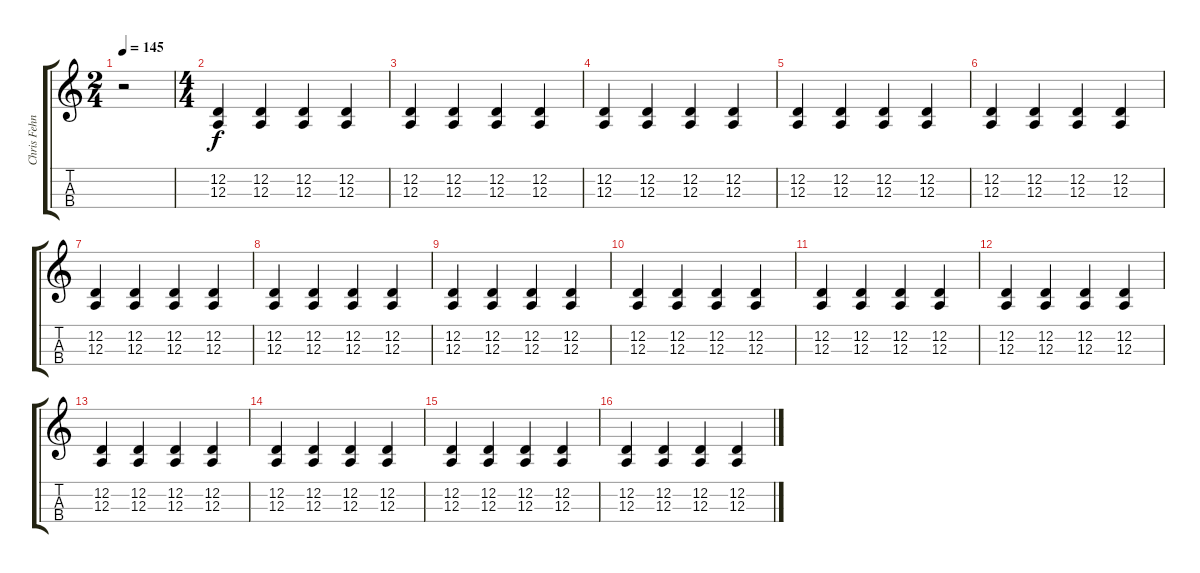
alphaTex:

\track ("Chris Fehn Pinokio" "Chris Fehn") {instrument melodictom}
\staff {score tabs}
\tuning (G3 D3 A2 E2) {hide}
\ts (2 4)
\tempo 145
\clef g2
\ks c
r.2{dy f} |
\ts (4 4)
(12.2 12.3).4 (12.2 12.3).4 (12.2 12.3).4 (12.2 12.3).4 |
(12.2 12.3).4 (12.2 12.3).4 (12.2 12.3).4 (12.2 12.3).4 |
(12.2 12.3).4 (12.2 12.3).4 (12.2 12.3).4 (12.2 12.3).4 |
(12.2 12.3).4 (12.2 12.3).4 (12.2 12.3).4 (12.2 12.3).4 |
(12.2 12.3).4 (12.2 12.3).4 (12.2 12.3).4 (12.2 12.3).4 |
(12.2 12.3).4 (12.2 12.3).4 (12.2 12.3).4 (12.2 12.3).4 |
(12.2 12.3).4 (12.2 12.3).4 (12.2 12.3).4 (12.2 12.3).4 |
(12.2 12.3).4 (12.2 12.3).4 (12.2 12.3).4 (12.2 12.3).4 |
(12.2 12.3).4 (12.2 12.3).4 (12.2 12.3).4 (12.2 12.3).4 |
(12.2 12.3).4 (12.2 12.3).4 (12.2 12.3).4 (12.2 12.3).4 |
(12.2 12.3).4 (12.2 12.3).4 (12.2 12.3).4 (12.2 12.3).4 |
(12.2 12.3).4 (12.2 12.3).4 (12.2 12.3).4 (12.2 12.3).4 |
(12.2 12.3).4 (12.2 12.3).4 (12.2 12.3).4 (12.2 12.3).4 |
(12.2 12.3).4 (12.2 12.3).4 (12.2 12.3).4 (12.2 12.3).4 |
(12.2 12.3).4 (12.2 12.3).4 (12.2 12.3).4 (12.2 12.3).4
